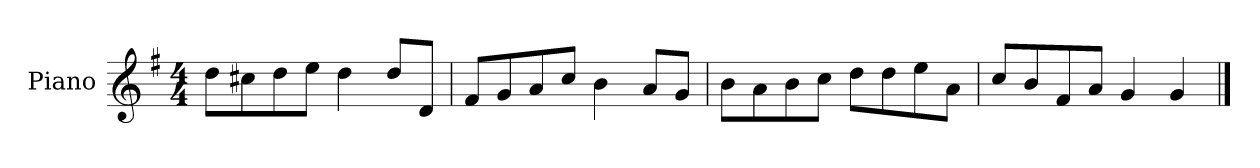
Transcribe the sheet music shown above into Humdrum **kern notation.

**kern
*part1
*staff1
*I"Piano
*I'P-no
*clefG2
*k[f#]
*M4/4
*MM90
=1
8dd\L
8cc#X\
8dd\
8ee\J
4dd\
8dd/L
8d/J
=2
8f#/L
8g/
8a/
8cc/J
4b\
8a/L
8g/J
=3
8b\L
8a\
8b\
8cc\J
8dd\L
8dd\
8ee\
8a\J
=4
8cc/L
8b/
8f#/
8a/J
4g/
4g/
==
*-
